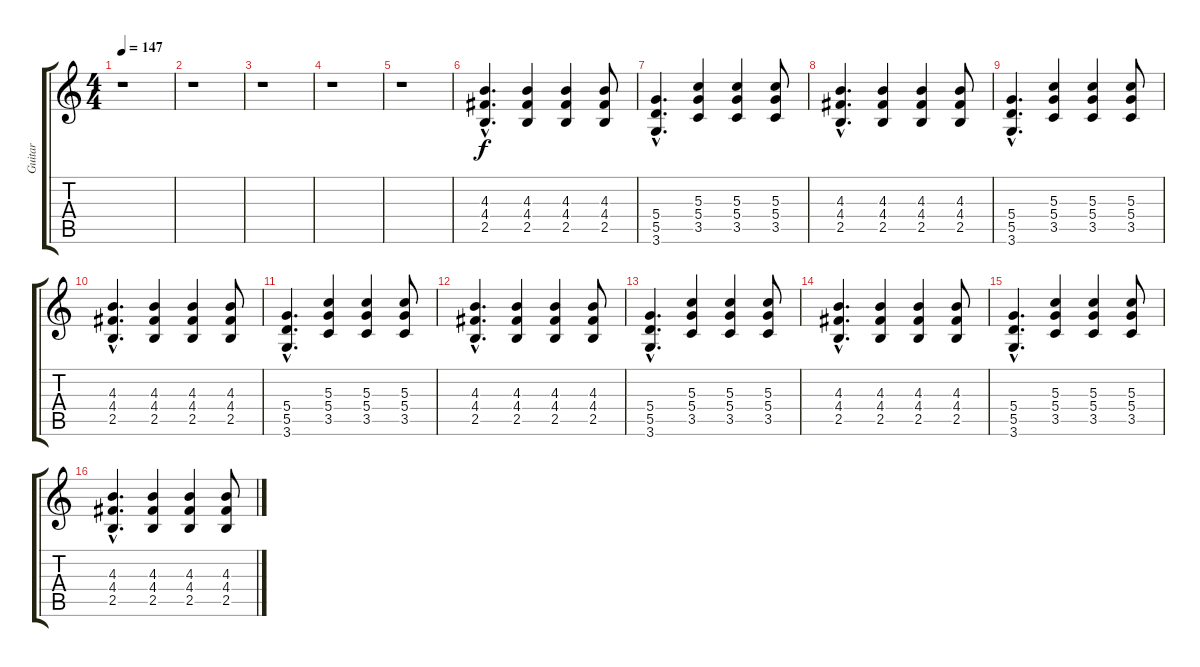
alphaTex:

\track ("Guitar" "Guitar") {instrument overdrivenguitar}
\staff {score tabs}
\tuning (E4 B3 G3 D3 A2 E2) {hide}
\ts (4 4)
\tempo 147
\clef g2
\ks c
r.1{dy f instrument overdrivenguitar} |
r.1 |
r.1 |
r.1 |
r.1 |
(4.3{hac} 4.4{hac} 2.5{hac}).4{d} (4.3 4.4 2.5).4 (4.3 4.4 2.5).4 (4.3 4.4 2.5).8 |
(5.4{hac} 5.5{hac} 3.6{hac}).4{d} (5.3 5.4 3.5).4 (5.3 5.4 3.5).4 (5.3 5.4 3.5).8 |
(4.3{hac} 4.4{hac} 2.5{hac}).4{d} (4.3 4.4 2.5).4 (4.3 4.4 2.5).4 (4.3 4.4 2.5).8 |
(5.4{hac} 5.5{hac} 3.6{hac}).4{d} (5.3 5.4 3.5).4 (5.3 5.4 3.5).4 (5.3 5.4 3.5).8 |
(4.3{hac} 4.4{hac} 2.5{hac}).4{d} (4.3 4.4 2.5).4 (4.3 4.4 2.5).4 (4.3 4.4 2.5).8 |
(5.4{hac} 5.5{hac} 3.6{hac}).4{d} (5.3 5.4 3.5).4 (5.3 5.4 3.5).4 (5.3 5.4 3.5).8 |
(4.3{hac} 4.4{hac} 2.5{hac}).4{d} (4.3 4.4 2.5).4 (4.3 4.4 2.5).4 (4.3 4.4 2.5).8 |
(5.4{hac} 5.5{hac} 3.6{hac}).4{d} (5.3 5.4 3.5).4 (5.3 5.4 3.5).4 (5.3 5.4 3.5).8 |
(4.3{hac} 4.4{hac} 2.5{hac}).4{d} (4.3 4.4 2.5).4 (4.3 4.4 2.5).4 (4.3 4.4 2.5).8 |
(5.4{hac} 5.5{hac} 3.6{hac}).4{d} (5.3 5.4 3.5).4 (5.3 5.4 3.5).4 (5.3 5.4 3.5).8 |
(4.3{hac} 4.4{hac} 2.5{hac}).4{d} (4.3 4.4 2.5).4 (4.3 4.4 2.5).4 (4.3 4.4 2.5).8
